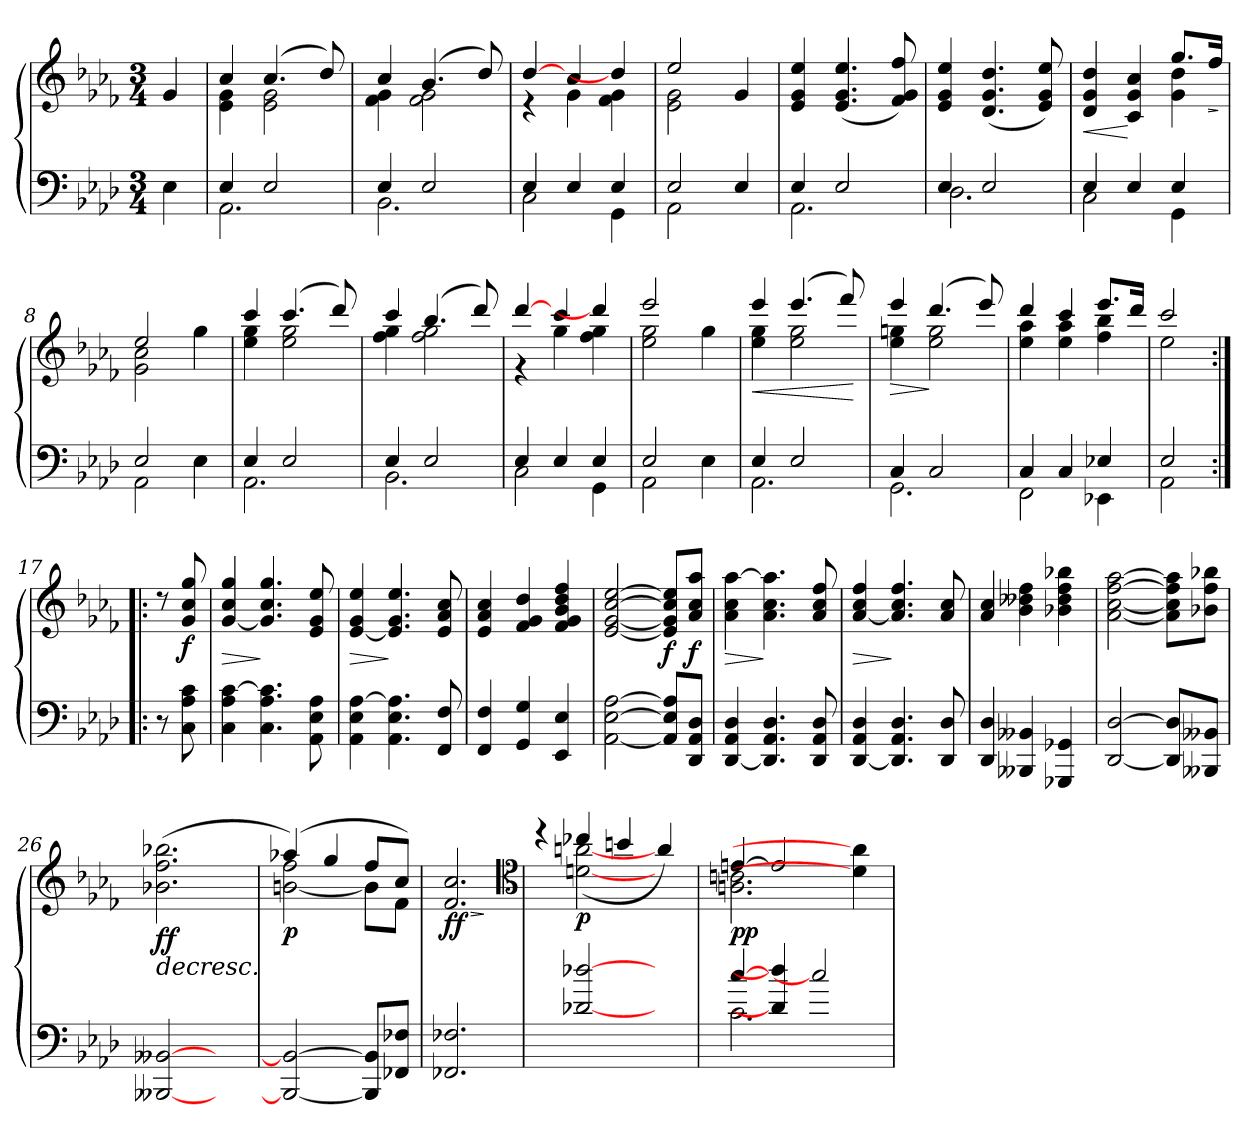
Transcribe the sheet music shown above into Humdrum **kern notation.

**kern	**kern	**dynam
*part1	*part1	*part1
*staff2	*staff1	*staff1/2
*clefF4	*clefG3	*
*k[b-e-a-d-]	*k[b-e-a-d-]	*
*M3/4	*M3/4	*
=	=	=
!	!	!LO:DY:b
!	!	!LO:DY:n=1:a
4E-\	4e-/	pp mp
=1	=1	=1
*^	*^	*
4E-/	2.AA-\	4a-/	4c\ 4e-\	.
2E-/	.	(>4.a-/	2c\ 2e-\	.
.	.	8b-/)	.	.
=2	=2	=2	=2	=2
4E-/	2.BB-\	4a-/	4d-\ 4e-\	.
2E-/	.	(>4.g/	2d-\ 2e-\	.
.	.	8b-/)	.	.
=3	=3	=3	=3	=3
4E-/	2C\	[>4b-/	4rc	.
4E-/	.	4a-/	4e-\	.
4E-/	4GG\	4b-/]	4d-\ 4e-\	.
=4	=4	=4	=4	=4
2E-/	2AA-\	2cc/	2c\ 2e-\	.
4E-/	4ryy	4e-/	4ryy	.
*	*	*v	*v	*
=5	=5	=5	=5
4E-/	2.AA-\	4c/ 4e-/ 4cc/	.
2E-/	.	(<4.c/ 4.e-/ 4.cc/	.
.	.	8d-/ 8e-/ 8dd-/)	.
=6	=6	=6	=6
4E-/	2.D-\	4c/ 4e-/ 4cc/	.
2E-/	.	(<4.B-/ 4.e-/ 4.b-/	.
.	.	8c/ 8e-/ 8cc/)	.
!!LO:LB:g=z
=7	=7	=7	=7
!	!	!	!LO:HP:b
*	*	*^	*
4E-/	2C\	4B-/ 4e-/ 4b-/	2ryy	<
4E-/	.	4A-/ 4e-/ 4a-/	.	[
4E-/	4GG\	8.ee-/L	4e-\ 4b-\	.
!	!	!	!	!LO:HP:b
.	.	16dd-/Jk	.	>
*v	*v	*	*	*
*	*v	*v	*
.	.	]
=8	=8	=8
*^	*^	*
2E-/	2AA-\	2cc/	2e-\ 2a-\	.
4ryy	4E-\	4ryy	4ee-\	.
=9	=9	=9	=9	=9
4E-/	2.AA-\	4aa-/	4cc\ 4ee-\	.
2E-/	.	(>4.aa-/	2cc\ 2ee-\	.
.	.	8bb-/)	.	.
=10	=10	=10	=10	=10
4E-/	2.BB-\	4aa-/	4dd-\ 4ee-\	.
2E-/	.	(>4.gg/	2dd-\ 2ee-\	.
.	.	8bb-/)	.	.
=11	=11	=11	=11	=11
4E-/	2C\	[>4bb-/	4re	.
4E-/	.	4aa-/	4ee-\	.
4E-/	4GG\	4bb-/]	4dd-\ 4ee-\	.
=12	=12	=12	=12	=12
2E-/	2AA-\	2ccc/	2cc\ 2ee-\	.
4ryy	4E-\	4ryy	4ee-\	.
=13	=13	=13	=13	=13
!	!	!	!	!LO:HP:b
4E-/	(>2.AA-\	4ccc/	4cc\ 4ee-\	<
2E-/	.	(>4.ccc/	2cc\ 2ee-\	.
.	.	8ddd-/)	.	.
*v	*v	*	*	*
*	*v	*v	*
.	.	[
!!LO:LB:g=z
=14	=14	=14
*^	*^	*
!	!	!	!	!LO:HP:b
4C/	2.GG\	4ccc/	4cc\ 4een\	>
2C/	.	(>4.bb-/	2cc\ 2ee\	]
.	.	8ccc/)	.	.
=15	=15	=15	=15	=15
4C/	2FF\	4bb-/	4cc\ 4ff\	.
4C/	.	4aa-/	4cc\ 4ff\	.
4E-X/	4EE-X\	8.ccc/L	4dd-\ 4gg\	.
.	.	16bb-/Jk	.	.
=16	=16	=16	=16	=16
2E-/	2AA-\	2aa-/	2cc\	.
*v	*v	*	*	*
*	*v	*v	*
=17:|!|:	=17:|!|:	=17:|!|:
8r	8rb	.
!	!	!LO:DY:b
8C\ 8A-\ 8c\	8e-/ 8a-/ 8ee-/	f
=18	=18	=18
!	!	!LO:HP:b
4C\ 4A-\ [>4c\	[<4e-/ 4a-/ 4ee-/	>
4.C\ 4.A-\ 4.c\]	4.e-/] 4.a-/ 4.ee-/	]
8AA-\ 8E-\ 8A-\	8c/ 8e-/ 8cc/	.
=19	=19	=19
!	!	!LO:HP:b
4AA-\ 4E-\ [>4A-\	[<4c/ 4e-/ 4cc/	>
4.AA-\ 4.E-\ 4.A-\]	4.c/] 4.e-/ 4.cc/	]
8FF/ 8F/	8c/ 8f/ 8a-/	.
=20	=20	=20
4FF/ 4F/	4c/ 4f/ 4a-/	.
4GG/ 4G/	4d-/ 4e-/ 4b-/	.
4EE-/ 4E-/	4d-/ 4e-/ 4g/ 4b-/ 4dd-/	.
=21	=21	=21
[<2AA-\ [>2E-\ [>2A-\	[<2c/ [<2e-/ [>2a-/ [>2cc/	.
!	!	!LO:DY:b
8AA-/] 8E-/] 8A-/]L	8c/] 8e-/] 8a-/] 8cc/]L	f
!	!	!LO:DY:b
8DD-/ 8AA-/ 8D-/J	8f/ 8a-/ 8ff/J	f
!!LO:LB:g=z
=22	=22	=22
!	!	!LO:HP:b
[<4DD-/ 4AA-/ 4D-/	4f\ 4a-\ [>4ff\	>
4.DD-/] 4.AA-/ 4.D-/	4.f\ 4.a-\ 4.ff\]	]
8DD-/ 8AA-/ 8D-/	8f/ 8a-/ 8dd-/	.
=23	=23	=23
!	!	!LO:HP:b
[<4DD-/ 4AA-/ 4D-/	[<4f/ 4a-/ 4dd-/	>
4.DD-/] 4.AA-/ 4.D-/	4.f/] 4.a-/ 4.dd-/	]
8DD-/ 8D-/	8f/ 8a-/	.
=24	=24	=24
4DD-/ 4D-/	4f/ 4a-/	.
4BBB--X/ 4BB--X/	4g\ 4b--X\ 4dd-\	.
4GGG-X/ 4GG-X/	4g-\ 4b--\ 4dd-\ 4gg-X\	.
=25	=25	=25
[<2DD-/ [>2D-/	[<2f\ [<2a-\ [>2dd-\ [>2ff\	.
8DD-/] 8D-/]L	8f\] 8a-\] 8dd-\] 8ff\]L	.
8BBB--X/ 8BB--X/J	8g-X\ 8dd-\ 8gg-X\J	.
=26	=26	=26
!	!	!LO:HP:b
!	!	!LO:DY:n=1:b
!	!	!LO:DY:n=2:b
[<2BBB--X/ [>2BB--X/	(>2.g-X\ 2.dd-\ 2.gg-X\	> f f
4ryy	.	.
=27	=27	=27
*	*^	*
!	!	!	!LO:DY:b
2BBB--/_ 2BB--/_>	(>4ff-X/)	[<2gn\ 2dd-\	p
.	4ee-/	.	.
8BBB--/] 8BB--/]L	8dd-/L	8g\L]	.
8FF-X/ 8F-X/J	8a-/J)	8d-\J	.
*	*v	*v	*
.	.	]
=28	=28	=28
!	!	!LO:HP:b
!	!	!LO:DY:n=1:b
!	!	!LO:DY:n=2:b
2.FF-X/ 2.F-X/	2.d-/ 2.a-/	> f f
*	*clefC4	*
.	.	]
!!LO:PB:g=z
=29	=29	=29
*	*^	*
4ryy	4rcc	4ryy	.
!	!	!	!LO:DY:b
[2d-X/ [2dd-X/	4cc-X/	(<[2dn\ [2a\	p
.	4b/	.	.
4ryy	4a/)	4ryy	.
=30	=30	=30	=30
*^	*	*	*
!	!	!	!	!LO:DY:b
[>4cc/	2.c\	[>4e/	2.A\ 2.cn\	pp
4d-/] 4dd-/]	.	2e/]	.	.
2cc/]	.	.	.	.
.	4ryy	4ryy	4d\] 4a\]	.
*v	*v	*	*	*
*	*v	*v	*
=	=	=
*-	*-	*-
